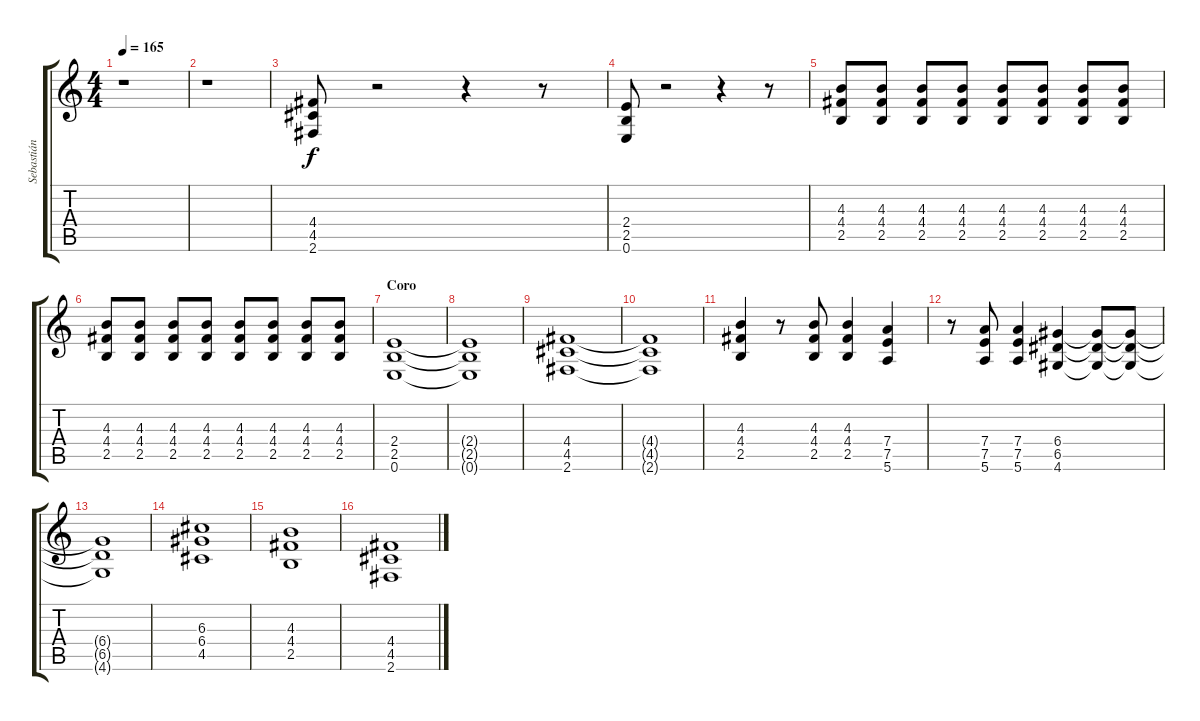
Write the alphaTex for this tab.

\track ("Sebastián \"la mafafa\" Mejía" "Sebastián ") {instrument distortionguitar}
\staff {score tabs}
\tuning (E4 B3 G3 D3 A2 E2) {hide}
\ts (4 4)
\tempo 165
\clef g2
\ks c
r.1{dy f} |
r.1 |
(4.4 4.5 2.6).8 r.2 r.4 r.8 |
(2.4 2.5 0.6).8 r.2 r.4 r.8 |
(4.3 4.4 2.5).8 (4.3 4.4 2.5).8 (4.3 4.4 2.5).8 (4.3 4.4 2.5).8 (4.3 4.4 2.5).8 (4.3 4.4 2.5).8 (4.3 4.4 2.5).8 (4.3 4.4 2.5).8 |
(4.3 4.4 2.5).8 (4.3 4.4 2.5).8 (4.3 4.4 2.5).8 (4.3 4.4 2.5).8 (4.3 4.4 2.5).8 (4.3 4.4 2.5).8 (4.3 4.4 2.5).8 (4.3 4.4 2.5).8 |
\section ("" "Coro")
(2.4 2.5 0.6).1{volume 13} |
(2.4{t} 2.5{t} 0.6{t}).1 |
(4.4 4.5 2.6).1 |
(4.4{t} 4.5{t} 2.6{t}).1 |
(4.3 4.4 2.5).4 r.8 (4.3 4.4 2.5).8 (4.3 4.4 2.5).4 (7.4 7.5 5.6).4 |
r.8 (7.4 7.5 5.6).8 (7.4 7.5 5.6).4 (6.4 6.5 4.6).4 (6.4{t} 6.5{t} 4.6{t}).8 (6.4{t} 6.5{t} 4.6{t}).8 |
(6.4{t} 6.5{t} 4.6{t}).1 |
(6.3 6.4 4.5).1 |
(4.3 4.4 2.5).1 |
(4.4 4.5 2.6).1
